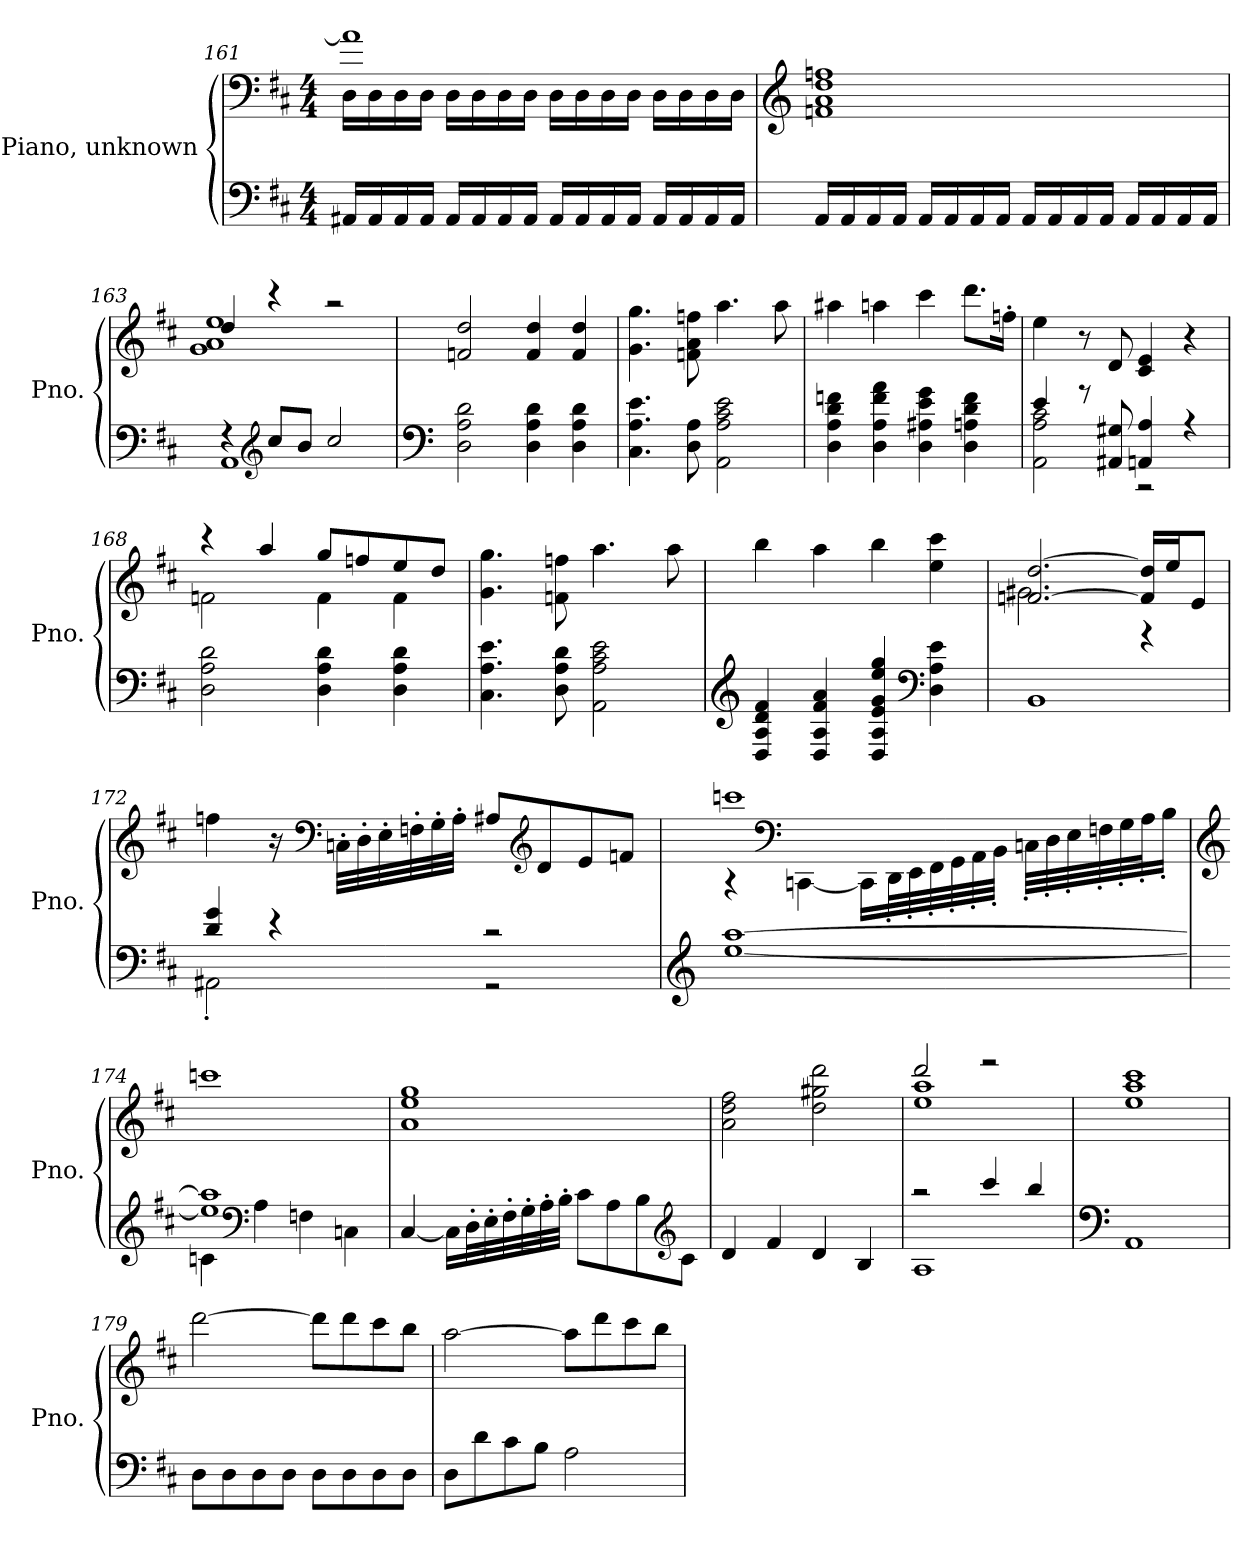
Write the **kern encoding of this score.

**kern	**kern
*part1	*part1
*staff2	*staff1
*I"Piano, unknown	*
*I'Pno.	*
!!LO:LB:g=z
*clefF4	*clefF4
*k[f#c#]	*k[f#c#]
*M4/4	*M4/4
=161	=161
*	*^
16AA#X/LL	1a#]	16D\LL
16AA#/	.	16D\
16AA#/	.	16D\
16AA#/JJ	.	16D\JJ
16AA#/LL	.	16D\LL
16AA#/	.	16D\
16AA#/	.	16D\
16AA#/JJ	.	16D\JJ
16AA#/LL	.	16D\LL
16AA#/	.	16D\
16AA#/	.	16D\
16AA#/JJ	.	16D\JJ
16AA#/LL	.	16D\LL
16AA#/	.	16D\
16AA#/	.	16D\
16AA#/JJ	.	16D\JJ
*	*v	*v
=162	=162
*	*clefG2
16AA/LL	1fn 1a 1dd 1ffn
16AA/	.
16AA/	.
16AA/JJ	.
16AA/LL	.
16AA/	.
16AA/	.
16AA/JJ	.
16AA/LL	.
16AA/	.
16AA/	.
16AA/JJ	.
16AA/LL	.
16AA/	.
16AA/	.
16AA/JJ	.
=163	=163
*^	*^
4r	1AA	4dd/	1g 1a 1ee
*clefG2	*	*	*
8cc#/L	.	4r	.
8b/J	.	.	.
2cc#/	.	2r	.
*v	*v	*	*
*	*v	*v
!!LO:PB:g=z
=164	=164
*clefF4	*
2D\ 2A\ 2d\	2fn/ 2dd/
4D\ 4A\ 4d\	4f/ 4dd/
4D\ 4A\ 4d\	4f/ 4dd/
=165	=165
4.C#\ 4.A\ 4.e\	4.g\ 4.gg\
8D\ 8A\	8fn\ 8a\ 8ffn\
2AA\ 2A\ 2c#\ 2e\	4.aa\
.	8aa\
=166	=166
4D\ 4A\ 4d\ 4fn\	4aa#X\
4D\ 4A\ 4f\ 4a\	4aan\
4D\ 4A#X\ 4e\ 4g\	4ccc#\
4D\ 4An\ 4d\ 4f\	8.ddd\L
.	16ffn'\Jk
=167	=167
*^	*
4e/	2AA\ 2A\ 2c#\	4ee\
8r	.	8r
8AA#X/ 8G#X/	.	8d/
4AAn/ 4A/	2r	4c#/ 4e/
4r	.	4r
*v	*v	*
=168	=168
*	*^
2D\ 2A\ 2d\	4r	2fn\
.	4aa/	.
4D\ 4A\ 4d\	8gg/L	4f\
.	8ffn/	.
4D\ 4A\ 4d\	8ee/	4f\
.	8dd/J	.
*	*v	*v
=169	=169
4.C#\ 4.A\ 4.e\	4.g\ 4.gg\
8D\ 8A\ 8d\	8fn\ 8ffn\
2AA\ 2A\ 2c#\ 2e\	4.aa\
.	8aa\
!!LO:LB:g=z
=170	=170
*clefG2	*
4D/ 4A/ 4d/ 4f#/	4bb\
4D/ 4A/ 4f#/ 4a/	4aa\
4D/ 4A/ 4e/ 4g/ 4ee/ 4gg/	4bb\
*clefF4	*
4D\ 4A\ 4e\	4ee\ 4ccc#\
=171	=171
*	*^
1BB	[2.fn/ [2.dd/	2.g#X\
.	16f/] 16dd/]LL	4r
.	16ee/J	.
.	8e/J	.
*	*v	*v
=172	=172
*^	*
4d/ 4g/	2AA#X'\	4ffn\
4r	.	16r
*	*	*clefF4
.	.	32Cn'\LLL
.	.	32D'\
.	.	32E'\
.	.	32Fn'\
.	.	32G'\
.	.	32A'\JJJ
2r	2r	8A#X/L
*	*	*clefG2
.	.	8d/
.	.	8e/
.	.	8fn/J
*v	*v	*
!!LO:LB:g=z
=173	=173
*clefG2	*
*	*^
[1ee [1aa	1cccn	4r
*	*clefF4	*
.	.	[4CCn\
.	.	16CC\LL]
.	.	32DD'\L
.	.	32EE'\
.	.	32FF#'\
.	.	32GG'\
.	.	32AA'\
.	.	32BB'\JJJ
.	.	32Cn'\LLL
.	.	32D'\
.	.	32E'\
.	.	32Fn'\
.	.	32G'\
.	.	32A'\J
.	.	16B'\JJ
*	*v	*v
=174	=174
*	*clefG2
*^	*
1ee] 1aa]	4cn\	1cccn
*clefF4	*	*
.	4A\	.
.	4Fn\	.
.	4Cn\	.
*v	*v	*
!!LO:LB:g=z
=175	=175
[4C#/	1a 1ee 1gg
16C#\LL]	.
32D'\L	.
32E'\	.
32F#'\	.
32G'\	.
32A'\	.
32B'\JJJ	.
8c#\L	.
8A\	.
8B\	.
*clefG2	*
8c#\J	.
=176	=176
4d/	2a\ 2dd\ 2ff#\
4f#/	.
4d/	2dd\ 2gg#X\ 2ddd\
4B/	.
=177	=177
*^	*^
2r	1A	2ddd/	1ee 1aa
4ccc#/	.	2r	.
4bb/	.	.	.
*v	*v	*	*
*	*v	*v
=178	=178
*clefF4	*
1AA	1ee 1aa 1ccc#
=179	=179
8D\L	[2ddd\
8D\	.
8D\	.
8D\J	.
8D\L	8ddd\L]
8D\	8ddd\
8D\	8ccc#\
8D\J	8bb\J
!!LO:LB:g=z
=180	=180
8D\L	[2aa\
8d\	.
8c#\	.
8B\J	.
2A\	8aa\L]
.	8ddd\
.	8ccc#\
.	8bb\J
=	=
*-	*-
